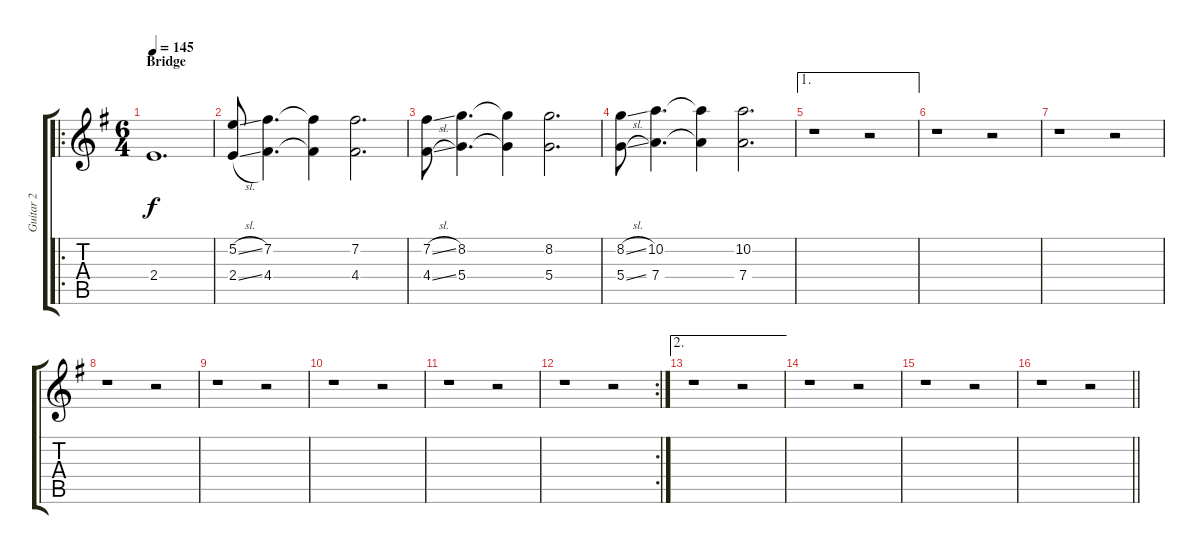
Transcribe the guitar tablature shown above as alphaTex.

\track ("Guitar 2" "Guitar 2") {instrument electricguitarclean}
\staff {score tabs}
\tuning (E4 B3 G3 D3 A2 E2) {hide}
\ro
\ts (6 4)
\section ("" "Bridge")
\tempo 145
\clef g2
\ks g
2.4.1{d dy f} |
(5.2{sl} 2.4{sl}).8 (7.2 4.4).4{d} (7.2{t} 4.4{t}).4 (7.2 4.4).2{d} |
(7.2{sl} 4.4{sl}).8 (8.2 5.4).4{d} (8.2{t} 5.4{t}).4 (8.2 5.4).2{d} |
(8.2{sl} 5.4{sl}).8 (10.2 7.4).4{d} (10.2{t} 7.4{t}).4 (10.2 7.4).2{d} |
\ae 1
r.1 r.2 |
r.1 r.2 |
r.1 r.2 |
r.1 r.2 |
r.1 r.2 |
r.1 r.2 |
r.1 r.2 |
\rc 2
r.1 r.2 |
\ae 2
r.1 r.2 |
r.1 r.2 |
r.1 r.2 |
\barLineRight lightlight
r.1 r.2
